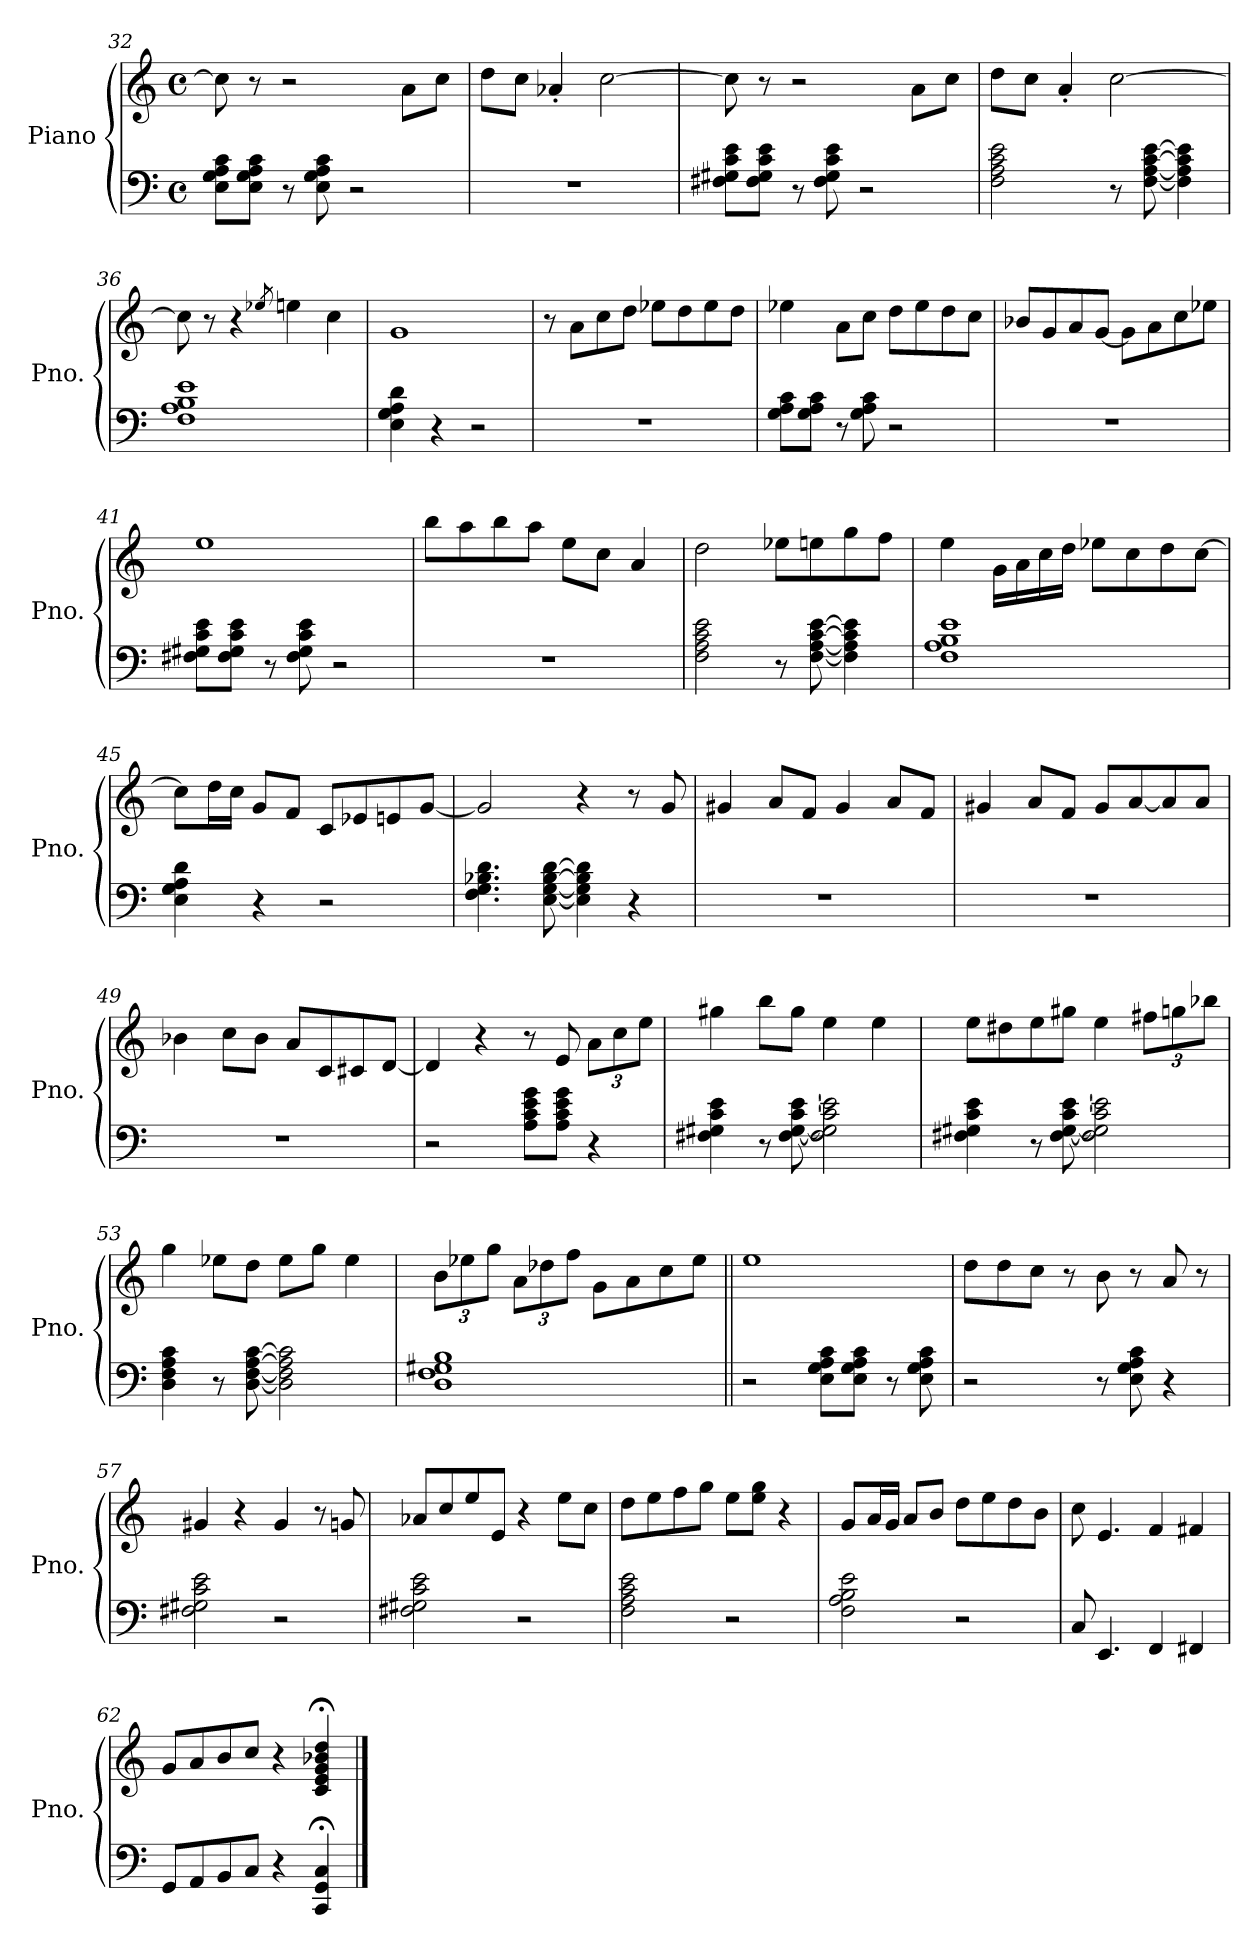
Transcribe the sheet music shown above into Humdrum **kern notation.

**kern	**kern
*part1	*part1
*staff2	*staff1
*I"Piano	*
*I'Pno.	*
*clefF4	*clefG2
*k[]	*k[]
*M4/4	*M4/4
*met(c)	*met(c)
=32	=32
8E\ 8G\ 8A\ 8c\L	8cc\]
8E\ 8G\ 8A\ 8c\J	8r
8r	2r
8E\ 8G\ 8A\ 8c\	.
2r	.
.	8a\L
.	8cc\J
=33	=33
1r	8dd\L
.	8cc\J
.	4a-X'/
.	[2cc\
!!LO:PB:g=z
=34	=34
8F#X\ 8G#X\ 8c\ 8e\L	8cc\]
8F#\ 8G#\ 8c\ 8e\J	8r
8r	2r
8F#\ 8G#\ 8c\ 8e\	.
2r	.
.	8a\L
.	8cc\J
=35	=35
2F\ 2A\ 2c\ 2e\	8dd\L
.	8cc\J
.	4a'/
8r	[2cc\
[8F\ [8A\ [8c\ [8e\	.
4F\] 4A\] 4c\] 4e\]	.
=36	=36
1F 1A 1B 1e	8cc\]
.	8r
.	4r
.	8qee-X/
.	4een\
.	4cc\
=37	=37
4E\ 4G\ 4A\ 4d\	1g
4r	.
2r	.
=38	=38
1r	8r
.	8a\L
.	8cc\
.	8dd\J
.	8ee-X\L
.	8dd\
.	8ee-\
.	8dd\J
=39	=39
8G\ 8A\ 8c\L	4ee-X\
8G\ 8A\ 8c\J	.
8r	8a\L
8G\ 8A\ 8c\	8cc\J
2r	8dd\L
.	8ee-\
.	8dd\
.	8cc\J
!!LO:LB:g=z
=40	=40
1r	8b-X/L
.	8g/
.	8a/
.	[8g/J
.	8g\L]
.	8a\
.	8cc\
.	8ee-X\J
=41	=41
8F#X\ 8G#X\ 8c\ 8e\L	1ee
8F#\ 8G#\ 8c\ 8e\J	.
8r	.
8F#\ 8G#\ 8c\ 8e\	.
2r	.
=42	=42
1r	8bb\L
.	8aa\
.	8bb\
.	8aa\J
.	8ee\L
.	8cc\J
.	4a/
=43	=43
2F\ 2A\ 2c\ 2e\	2dd\
8r	8ee-X\L
[8F\ [8A\ [8c\ [8e\	8een\
4F\] 4A\] 4c\] 4e\]	8gg\
.	8ff\J
=44	=44
1F 1A 1B 1e	4ee\
.	16g\LL
.	16a\
.	16cc\
.	16dd\JJ
.	8ee-X\L
.	8cc\
.	8dd\
.	[8cc\J
!!LO:LB:g=z
=45	=45
4E\ 4G\ 4A\ 4d\	8cc\L]
.	16dd\L
.	16cc\JJ
4r	8g/L
.	8f/J
2r	8c/L
.	8e-X/
.	8en/
.	[8g/J
=46	=46
4.F\ 4.G\ 4.B-X\ 4.d\	2g/]
[8E\ [8G\ [8B-\ [8d\	.
4E\] 4G\] 4B-\] 4d\]	4r
4r	8r
.	8g/
=47	=47
1r	4g#X/
.	8a/L
.	8f/J
.	4g#/
.	8a/L
.	8f/J
=48	=48
1r	4g#X/
.	8a/L
.	8f/J
.	8g#/L
.	[8a/
.	8a/]
.	8a/J
=49	=49
1r	4b-X\
.	8cc\L
.	8b-\J
.	8a/L
.	8c/
.	8c#X/
.	[8d/J
=50	=50
2r	4d/]
.	4r
8A\ 8c\ 8e\ 8g\L	8r
8A\ 8c\ 8e\ 8g\J	8e/
*	*Xbrackettup
4r	12a\L
.	12cc\
.	12ee\J
!!LO:LB:g=z
=51	=51
4F#X\ 4G#X\ 4c\ 4e\	4gg#X\
8r	8bb\L
[8F#\ [8G#\ [8c\ [8e\	8gg#\J
2F#\] 2G#\] 2c\] 2e\]	4ee\
.	4ee\
=52	=52
4F#X\ 4G#X\ 4c\ 4e\	8ee\L
.	8dd#X\
8r	8ee\
[8F#\ [8G#\ [8c\ [8e\	8gg#X\J
2F#\] 2G#\] 2c\] 2e\]	4ee\
.	12ff#X\L
.	12ggn\
.	12bb-X\J
=53	=53
4D\ 4F\ 4A\ 4c\	4gg\
8r	8ee-X\L
[8D\ [8F\ [8A\ [8c\	8dd\J
2D\] 2F\] 2A\] 2c\]	8ee-\L
.	8gg\J
.	4ee-\
=54	=54
1D 1F 1G#X 1B	12b\L
.	12ee-X\
.	12gg\J
.	12a\L
.	12dd-X\
.	12ff\J
.	8g\L
.	8a\
.	8cc\
.	8ee-\J
!!LO:LB:g=z
=55||	=55||
2r	1ee
8E\ 8G\ 8A\ 8c\L	.
8E\ 8G\ 8A\ 8c\J	.
8r	.
8E\ 8G\ 8A\ 8c\	.
=56	=56
2r	8dd\L
.	8dd\
.	8cc\J
.	8r
8r	8b\
8E\ 8G\ 8A\ 8c\	8r
4r	8a/
.	8r
=57	=57
2F#X\ 2G#X\ 2c\ 2e\	4g#X/
.	4r
2r	4g#/
.	8r
.	8gn/
=58	=58
2F#X\ 2G#X\ 2c\ 2e\	8a-X/L
.	8cc/
.	8ee/
.	8e/J
2r	4r
.	8ee\L
.	8cc\J
=59	=59
2F\ 2A\ 2c\ 2e\	8dd\L
.	8ee\
.	8ff\
.	8gg\J
2r	8ee\L
.	8ee\ 8gg\J
.	4r
=60	=60
2F\ 2A\ 2B\ 2e\	8g/L
.	16a/L
.	16g/JJ
.	8a/L
.	8b/J
2r	8dd\L
.	8ee\
.	8dd\
.	8b\J
!!LO:LB:g=z
=61	=61
8C/	8cc\
4.EE/	4.e/
4FF/	4f/
4FF#X/	4f#X/
=62	=62
8GG/L	8g/L
8AA/	8a/
8BB/	8b/
8C/J	8cc/J
4r	4r
4CC/;< 4GG/;< 4C/;<	4c/;< 4e/;< 4g/;< 4b-X/;< 4dd/;<
==	==
*-	*-
